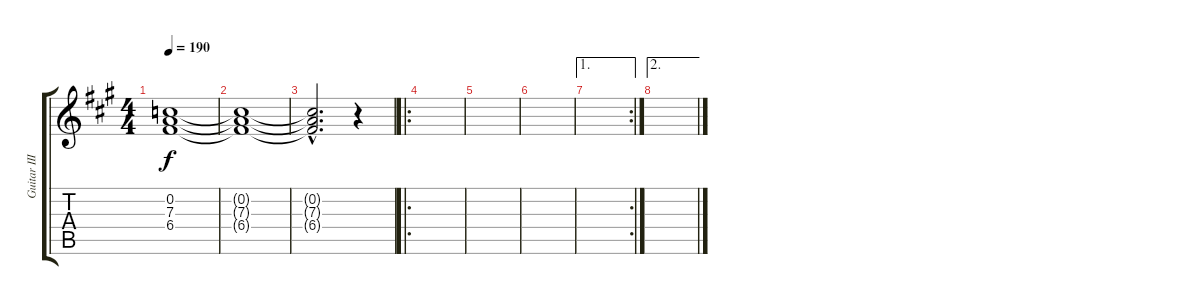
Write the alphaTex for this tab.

\track ("Guitar III" "Guitar III") {instrument distortionguitar}
\staff {score tabs}
\tuning (D4 A3 F3 C3 G2 D2) {hide}
\ts (4 4)
\tempo 190
\clef g2
\ks a
(0.2{t} 7.3{t} 6.4{t}).1{dy f} |
(0.2{t} 7.3{t} 6.4{t}).1 |
(0.2{hac t} 7.3{hac t} 6.4{hac t}).2{d} r.4 |
\ro
|
|
|
\ae 1
\rc 2
|
\ae 2
